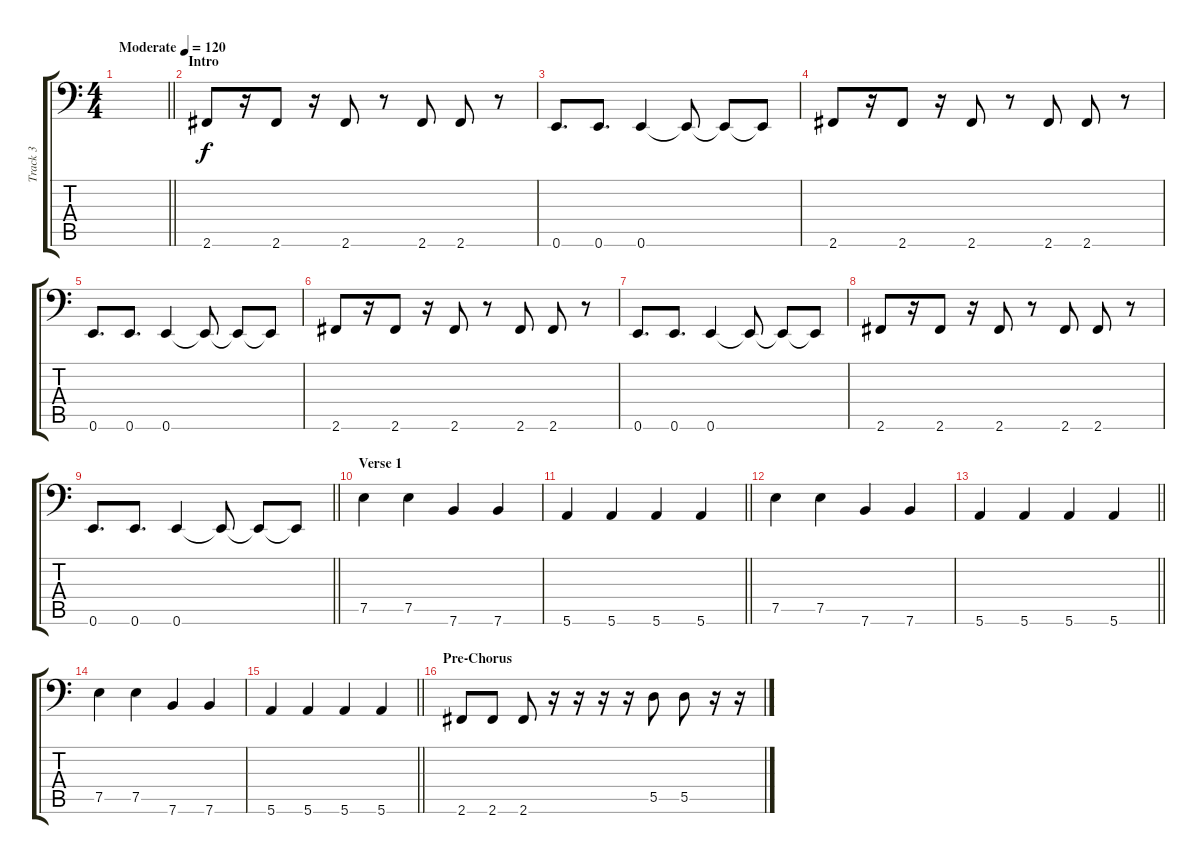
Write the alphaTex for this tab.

\track ("Track 3" "Track 3") {instrument electricbassfinger}
\staff {score tabs}
\tuning (E3 B2 G2 D2 A1 E1) {hide}
\ts (4 4)
\tempo (120 "Moderate")
\clef f4
\barLineRight lightlight
\ks c
|
\section ("" "Intro")
2.6.8 r.16 2.6.8 r.16 2.6.8 r.8 2.6.8 2.6.8 r.8 |
0.6.8{d} 0.6.8{d} 0.6.4 0.6{t}.8 0.6{t}.8 0.6{t}.8 |
2.6.8 r.16 2.6.8 r.16 2.6.8 r.8 2.6.8 2.6.8 r.8 |
0.6.8{d} 0.6.8{d} 0.6.4 0.6{t}.8 0.6{t}.8 0.6{t}.8 |
2.6.8 r.16 2.6.8 r.16 2.6.8 r.8 2.6.8 2.6.8 r.8 |
0.6.8{d} 0.6.8{d} 0.6.4 0.6{t}.8 0.6{t}.8 0.6{t}.8 |
2.6.8 r.16 2.6.8 r.16 2.6.8 r.8 2.6.8 2.6.8 r.8 |
\barLineRight lightlight
0.6.8{d} 0.6.8{d} 0.6.4 0.6{t}.8 0.6{t}.8 0.6{t}.8 |
\section ("" "Verse 1")
7.5.4 7.5.4 7.6.4 7.6.4 |
\barLineRight lightlight
5.6.4 5.6.4 5.6.4 5.6.4 |
7.5.4 7.5.4 7.6.4 7.6.4 |
\barLineRight lightlight
5.6.4 5.6.4 5.6.4 5.6.4 |
7.5.4 7.5.4 7.6.4 7.6.4 |
\barLineRight lightlight
5.6.4 5.6.4 5.6.4 5.6.4 |
\section ("" "Pre-Chorus")
2.6.8 2.6.8 2.6.8 r.16 r.16 r.16 r.16 5.5.8 5.5.8 r.16 r.16
